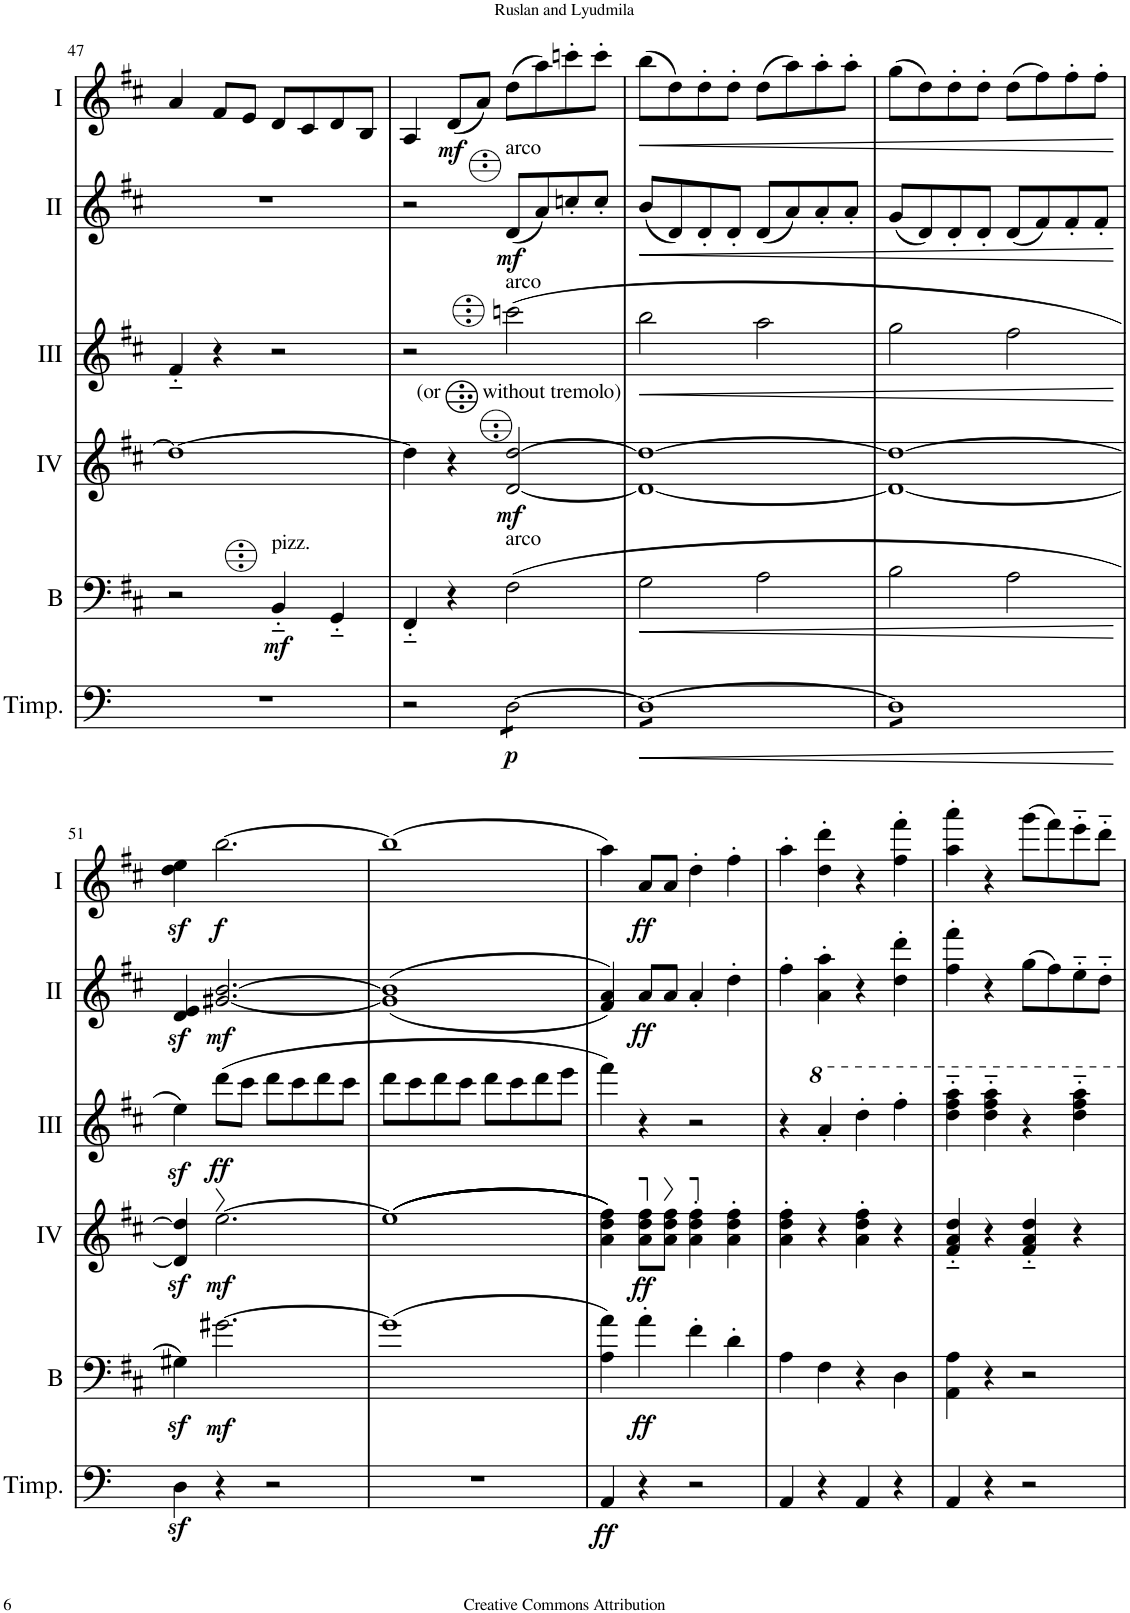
**kern	**dynam	**kern	**dynam	**kern	**dynam	**kern	**dynam	**kern	**dynam	**kern	**dynam
*part6	*part6	*part5	*part5	*part4	*part4	*part3	*part3	*part2	*part2	*part1	*part1
*staff6	*staff6	*staff5	*staff5	*staff4	*staff4	*staff3	*staff3	*staff2	*staff2	*staff1	*staff1
*I"Timpani	*	*I"Bass	*	*I"Acc. 4	*	*I"Acc. 3	*	*I"Acc. 2	*	*I"Acc. 1	*
*I'Timp.	*	*I'B	*	*	*	*	*	*	*	*	*
!!LO:PB:g=z
*clefF4	*	*clefF4	*	*clefG2	*	*clefG2	*	*clefG2	*	*clefG2	*
*	*	*Trd7c12	*	*Trd7c12	*	*Trd7c12	*	*	*	*	*
*k[f#c#]	*	*k[f#c#]	*	*k[f#c#]	*	*k[f#c#]	*	*k[f#c#]	*	*k[f#c#]	*
*M2/2	*	*M2/2	*	*M2/2	*	*M2/2	*	*M2/2	*	*M2/2	*
*met(c|)	*	*met(c|)	*	*met(c|)	*	*met(c|)	*	*met(c|)	*	*met(c|)	*
=47	=47	=47	=47	=47	=47	=47	=47	=47	=47	=47	=47
1r	.	2r	.	1dd_	.	4f#'~/	.	1r	.	4a/	.
.	.	.	.	.	.	4r	.	.	.	8f#/L	.
.	.	.	.	.	.	.	.	.	.	8e/J	.
!	!	!LO:TX:a:t=pizz.	!	!	!	!	!	!	!	!	!
!	!	!	!LO:DY:b	!	!	!	!	!	!	!	!
.	.	4BB'~/	mf	.	.	2r	.	.	.	8d/L	.
.	.	.	.	.	.	.	.	.	.	8c#/	.
.	.	4GG'~/	.	.	.	.	.	.	.	8d/	.
.	.	.	.	.	.	.	.	.	.	8B/J	.
=48	=48	=48	=48	=48	=48	=48	=48	=48	=48	=48	=48
2r	.	4FF#'~/	.	4dd\]	.	2r	.	2r	.	4A/	.
!	!	!	!	!	!	!	!	!	!	!	!LO:DY:b
.	.	4r	.	4r	.	.	.	.	.	(8d/L	mf
.	.	.	.	.	.	.	.	.	.	8a/J)	.
!	!	!	!	!	!	!	!	!LO:TX:a:t=arco	!	!	!
!	!	!	!	!	!	!LO:TX:b:t=(or        without tremolo)	!	!	!	!	!
!	!	!	!	!	!	!LO:TX:a:t=arco	!	!	!	!	!
!	!	!LO:TX:a:t=arco	!	!	!	!	!	!	!	!	!
!	!LO:DY:b	!	!	!	!LO:DY:b	!	!	!	!LO:DY:b	!	!
*tremolo	*	*	*	*	*	*	*	*	*	*	*
[8D\L	p	(2F#\	.	[2d/ [2dd/	mf	(2cccn\	.	(8d/L	mf	(8dd\L	.
8D\	.	.	.	.	.	.	.	8a/)	.	8aa\)	.
8D\	.	.	.	.	.	.	.	8ccn'/	.	8cccn'\	.
8D\J	.	.	.	.	.	.	.	8cc'/J	.	8ccc'\J	.
=49	=49	=49	=49	=49	=49	=49	=49	=49	=49	=49	=49
!	!LO:HP:b	!	!LO:HP:b	!	!	!	!LO:HP:b	!	!LO:HP:b	!	!LO:HP:b
8DL	<	2G\	<	1d_ 1dd_	.	2bb\	<	(8b/L	<	(8bb\L	<
8D	.	.	.	.	.	.	.	8d/)	.	8dd\)	.
8D	.	.	.	.	.	.	.	8d'/	.	8dd'\	.
8D	.	.	.	.	.	.	.	8d'/J	.	8dd'\J	.
8D	.	2A\	.	.	.	2aa\	.	(8d/L	.	(8dd\L	.
8D	.	.	.	.	.	.	.	8a/)	.	8aa\)	.
8D	.	.	.	.	.	.	.	8a'/	.	8aa'\	.
8DJ	.	.	.	.	.	.	.	8a'/J	.	8aa'\J	.
=50	=50	=50	=50	=50	=50	=50	=50	=50	=50	=50	=50
8D]L	.	2B\	.	1d_ 1dd_	.	2gg\	.	(8g/L	.	(8gg\L	.
8D	.	.	.	.	.	.	.	8d/)	.	8dd\)	.
8D	.	.	.	.	.	.	.	8d'/	.	8dd'\	.
8D	.	.	.	.	.	.	.	8d'/J	.	8dd'\J	.
8D	.	2A\	.	.	.	2ff#\	.	(8d/L	.	(8dd\L	.
8D	.	.	.	.	.	.	.	8f#/)	.	8ff#\)	.
8D	.	.	.	.	.	.	.	8f#'/	.	8ff#'\	.
8DJ	.	.	.	.	.	.	.	8f#'/J	.	8ff#'\J	.
*Xtremolo	*	*	*	*	*	*	*	*	*	*	*
.	[	.	[	.	.	.	[	.	[	.	[
!!LO:LB:g=z
=51	=51	=51	=51	=51	=51	=51	=51	=51	=51	=51	=51
4Dz<\	.	4G#Xz<\)	.	4d/]z< 4dd/]z<	.	4eez<\)	.	4d/z< 4e/z<	.	4dd\z< 4ee\z<	.
!	!	!	!LO:DY:b	!	!LO:DY:b	!	!LO:DY:b	!	!LO:DY:b	!	!LO:DY:b
4r	.	[2.g#X\	mf	[2.ee\	mf	(8ddd\L	ff	[2.g#X/ [2.b/	mf	[2.bb\	f
.	.	.	.	.	.	8ccc#\J	.	.	.	.	.
2r	.	.	.	.	.	8ddd\L	.	.	.	.	.
.	.	.	.	.	.	8ccc#\	.	.	.	.	.
.	.	.	.	.	.	8ddd\	.	.	.	.	.
.	.	.	.	.	.	8ccc#\J	.	.	.	.	.
=52	=52	=52	=52	=52	=52	=52	=52	=52	=52	=52	=52
1r	.	(1g#]	.	((>((1ee]	.	8ddd\L	.	(>(1g#] 1b]	.	(1bb]	.
.	.	.	.	.	.	8ccc#\	.	.	.	.	.
.	.	.	.	.	.	8ddd\	.	.	.	.	.
.	.	.	.	.	.	8ccc#\J	.	.	.	.	.
.	.	.	.	.	.	8ddd\L	.	.	.	.	.
.	.	.	.	.	.	8ccc#\	.	.	.	.	.
.	.	.	.	.	.	8ddd\	.	.	.	.	.
.	.	.	.	.	.	8eee\J	.	.	.	.	.
=53	=53	=53	=53	=53	=53	=53	=53	=53	=53	=53	=53
!	!LO:DY:b	!	!	!	!	!	!	!	!	!	!
4AA/	ff	4A\ 4a\)	.	4a\ 4dd\ 4ff#\))))	.	4fff#\)	.	4f#/ 4a/))	.	4aa\)	.
!	!	!	!LO:DY:b	!	!LO:DY:b	!	!	!	!LO:DY:b	!	!LO:DY:b
4r	.	4a'\	ff	8a\ 8dd\ 8ff#\L	ff	4r	.	8a/L	ff	8a/L	ff
.	.	.	.	8a\ 8dd\ 8ff#\J	.	.	.	8a/J	.	8a/J	.
2r	.	4f#'\	.	4a\' 4dd\' 4ff#\'	.	2r	.	4a'/	.	4dd'\	.
.	.	4d'\	.	4a\' 4dd\' 4ff#\'	.	.	.	4dd'\	.	4ff#'\	.
=54	=54	=54	=54	=54	=54	=54	=54	=54	=54	=54	=54
4AA/	.	4A\	.	4a\' 4dd\' 4ff#\'	.	4r	.	4ff#'\	.	4aa'\	.
4r	.	4F#\	.	4r	.	4aa'/	.	4a\' 4aa\'	.	4dd\' 4ddd\'	.
4AA/	.	4r	.	4a\' 4dd\' 4ff#\'	.	4ddd'\	.	4r	.	4r	.
4r	.	4D\	.	4r	.	4fff#'\	.	4dd\' 4ddd\'	.	4ff#\' 4fff#\'	.
=55	=55	=55	=55	=55	=55	=55	=55	=55	=55	=55	=55
4AA/	.	4AA\ 4A\	.	4f#/'~ 4a/'~ 4dd/'~	.	4ddd\'~ 4fff#\'~ 4aaa\'~	.	4ff#\' 4fff#\'	.	4aa\' 4aaa\'	.
4r	.	4r	.	4r	.	4ddd\'~ 4fff#\'~ 4aaa\'~	.	4r	.	4r	.
2r	.	2r	.	4f#/'~ 4a/'~ 4dd/'~	.	4r	.	(8gg\L	.	(8ggg\L	.
.	.	.	.	.	.	.	.	8ff#\)	.	8fff#\)	.
.	.	.	.	4r	.	4ddd\'~ 4fff#\'~ 4aaa\'~	.	8ee'~\	.	8eee'~\	.
.	.	.	.	.	.	.	.	8dd'~\J	.	8ddd'~\J	.
=	=	=	=	=	=	=	=	=	=	=	=
*-	*-	*-	*-	*-	*-	*-	*-	*-	*-	*-	*-
